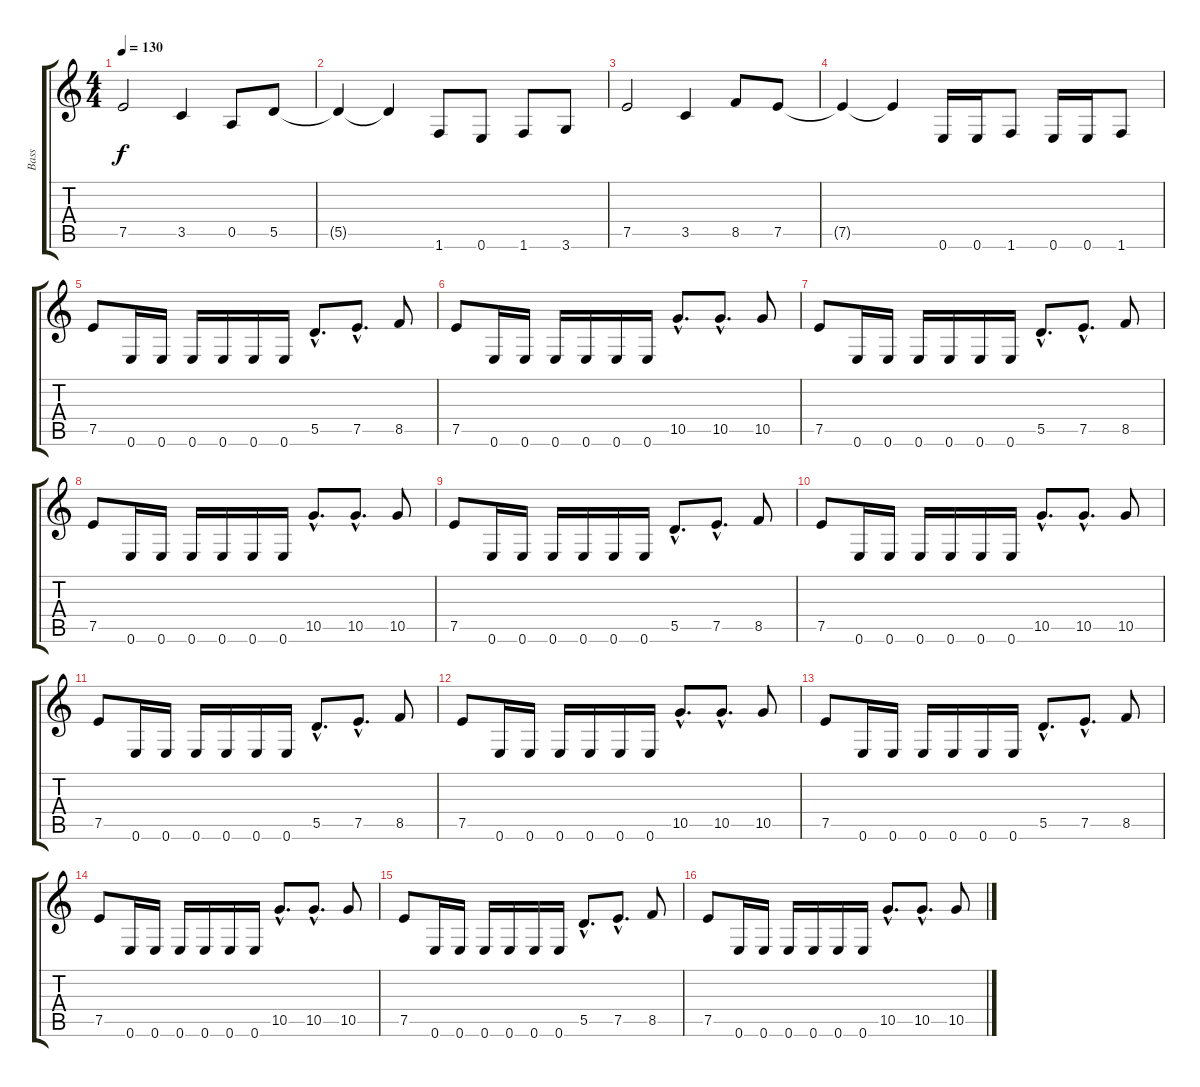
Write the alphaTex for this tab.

\track ("Bass" "Bass") {instrument electricbassfinger}
\staff {score tabs}
\tuning (E4 B3 G3 D3 A2 E2) {hide}
\ts (4 4)
\tempo 130
\clef g2
\ks c
7.5.2{dy f} 3.5.4 0.5.8 5.5.8 |
5.5{t}.4 5.5{t}.4 1.6.8 0.6.8 1.6.8 3.6.8 |
7.5.2 3.5.4 8.5.8 7.5.8 |
7.5{t}.4 7.5{t}.4 0.6.16 0.6.16 1.6.8 0.6.16 0.6.16 1.6.8 |
7.5.8 0.6.16 0.6.16 0.6.16 0.6.16 0.6.16 0.6.16 5.5{hac}.8{d} 7.5{hac}.8{d} 8.5.8 |
7.5.8 0.6.16 0.6.16 0.6.16 0.6.16 0.6.16 0.6.16 10.5{hac}.8{d} 10.5{hac}.8{d} 10.5.8 |
7.5.8 0.6.16 0.6.16 0.6.16 0.6.16 0.6.16 0.6.16 5.5{hac}.8{d} 7.5{hac}.8{d} 8.5.8 |
7.5.8 0.6.16 0.6.16 0.6.16 0.6.16 0.6.16 0.6.16 10.5{hac}.8{d} 10.5{hac}.8{d} 10.5.8 |
7.5.8 0.6.16 0.6.16 0.6.16 0.6.16 0.6.16 0.6.16 5.5{hac}.8{d} 7.5{hac}.8{d} 8.5.8 |
7.5.8 0.6.16 0.6.16 0.6.16 0.6.16 0.6.16 0.6.16 10.5{hac}.8{d} 10.5{hac}.8{d} 10.5.8 |
7.5.8 0.6.16 0.6.16 0.6.16 0.6.16 0.6.16 0.6.16 5.5{hac}.8{d} 7.5{hac}.8{d} 8.5.8 |
7.5.8 0.6.16 0.6.16 0.6.16 0.6.16 0.6.16 0.6.16 10.5{hac}.8{d} 10.5{hac}.8{d} 10.5.8 |
7.5.8 0.6.16 0.6.16 0.6.16 0.6.16 0.6.16 0.6.16 5.5{hac}.8{d} 7.5{hac}.8{d} 8.5.8 |
7.5.8 0.6.16 0.6.16 0.6.16 0.6.16 0.6.16 0.6.16 10.5{hac}.8{d} 10.5{hac}.8{d} 10.5.8 |
7.5.8 0.6.16 0.6.16 0.6.16 0.6.16 0.6.16 0.6.16 5.5{hac}.8{d} 7.5{hac}.8{d} 8.5.8 |
7.5.8 0.6.16 0.6.16 0.6.16 0.6.16 0.6.16 0.6.16 10.5{hac}.8{d} 10.5{hac}.8{d} 10.5.8
